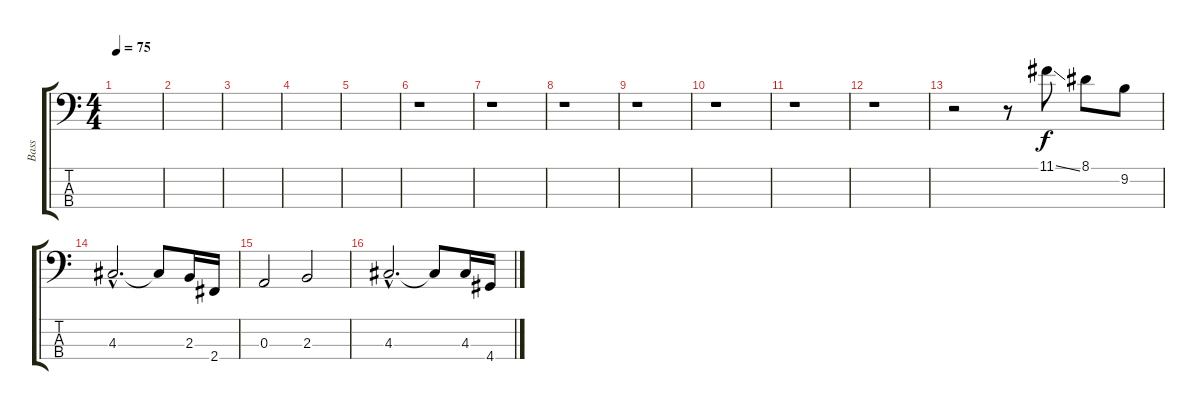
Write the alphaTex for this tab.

\track ("Bass" "Bass") {instrument electricbasspick}
\staff {score tabs}
\tuning (G2 D2 A1 E1) {hide}
\ts (4 4)
\tempo 75
\clef f4
\ks c
|
|
|
|
|
r.1 |
r.1 |
r.1 |
r.1 |
r.1 |
r.1 |
r.1 |
r.2 r.8 11.1{ss}.8 8.1.8 9.2.8 |
4.3{hac}.2{d} 4.3{t}.8 2.3.16 2.4.16 |
0.3.2 2.3.2 |
4.3{hac}.2{d} 4.3{t}.8 4.3.16 4.4.16
